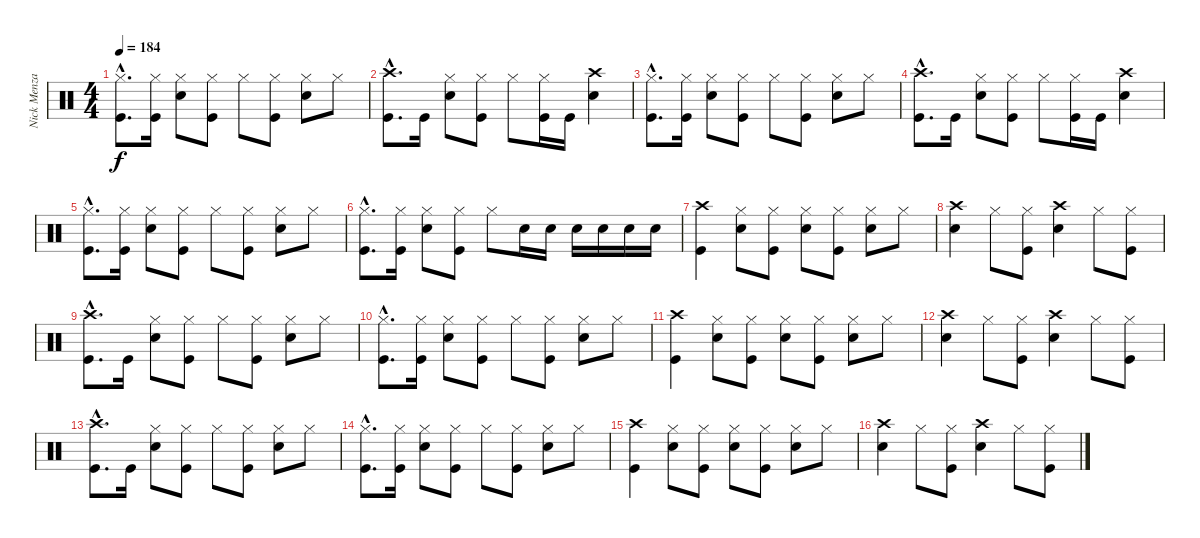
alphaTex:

\track ("Nick Menza" "Nick Menza") {instrument percussion}
\staff {score}
\articulation defaults
\ts (4 4)
\tempo 184
\clef neutral
\ks c
("Kick (hit)"{hac} "Hi-Hat (closed)"{hac}).8{d dy f} ("Kick (hit)" "Hi-Hat (closed)").16 ("Hi-Hat (closed)" "Snare (hit) 2").8 ("Kick (hit)" "Hi-Hat (closed)").8 "Hi-Hat (closed)".8 ("Kick (hit)" "Hi-Hat (closed)").8 ("Hi-Hat (closed)" "Snare (hit) 2").8 "Hi-Hat (closed)".8 |
("Kick (hit)"{hac} "Crash high (hit)"{hac}).8{d} "Kick (hit)".16 ("Hi-Hat (closed)" "Snare (hit) 2").8 ("Kick (hit)" "Hi-Hat (closed)").8 "Hi-Hat (closed)".8 ("Kick (hit)" "Hi-Hat (closed)").16 "Kick (hit)".16 ("Crash high (hit)" "Snare (hit) 2").4 |
("Kick (hit)"{hac} "Hi-Hat (closed)"{hac}).8{d} ("Kick (hit)" "Hi-Hat (closed)").16 ("Hi-Hat (closed)" "Snare (hit) 2").8 ("Kick (hit)" "Hi-Hat (closed)").8 "Hi-Hat (closed)".8 ("Kick (hit)" "Hi-Hat (closed)").8 ("Hi-Hat (closed)" "Snare (hit) 2").8 "Hi-Hat (closed)".8 |
("Kick (hit)"{hac} "Crash high (hit)"{hac}).8{d} "Kick (hit)".16 ("Hi-Hat (closed)" "Snare (hit) 2").8 ("Kick (hit)" "Hi-Hat (closed)").8 "Hi-Hat (closed)".8 ("Kick (hit)" "Hi-Hat (closed)").16 "Kick (hit)".16 ("Crash high (hit)" "Snare (hit) 2").4 |
("Kick (hit)"{hac} "Hi-Hat (closed)"{hac}).8{d} ("Kick (hit)" "Hi-Hat (closed)").16 ("Hi-Hat (closed)" "Snare (hit) 2").8 ("Kick (hit)" "Hi-Hat (closed)").8 "Hi-Hat (closed)".8 ("Kick (hit)" "Hi-Hat (closed)").8 ("Hi-Hat (closed)" "Snare (hit) 2").8 "Hi-Hat (closed)".8 |
("Kick (hit)"{hac} "Hi-Hat (closed)"{hac}).8{d} ("Kick (hit)" "Hi-Hat (closed)").16 ("Hi-Hat (closed)" "Snare (hit) 2").8 ("Kick (hit)" "Hi-Hat (closed)").8 "Hi-Hat (closed)".8 "Snare (hit) 2".16 "Snare (hit) 2".16 "Snare (hit) 2".16 "Snare (hit) 2".16 "Snare (hit) 2".16 "Snare (hit) 2".16 |
("Crash high (hit)" "Kick (hit)").4 ("Hi-Hat (closed)" "Snare (hit) 2").8 ("Kick (hit)" "Hi-Hat (closed)").8 ("Hi-Hat (closed)" "Snare (hit) 2").8 ("Kick (hit)" "Hi-Hat (closed)").8 ("Hi-Hat (closed)" "Snare (hit) 2").8 "Hi-Hat (closed)".8 |
("Crash high (hit)" "Snare (hit) 2").4 "Hi-Hat (closed)".8 ("Kick (hit)" "Hi-Hat (closed)").8 ("Crash high (hit)" "Snare (hit) 2").4 "Hi-Hat (closed)".8 ("Kick (hit)" "Hi-Hat (closed)").8 |
("Kick (hit)"{hac} "Crash high (hit)"{hac}).8{d} "Kick (hit)".16 ("Hi-Hat (closed)" "Snare (hit) 2").8 ("Kick (hit)" "Hi-Hat (closed)").8 "Hi-Hat (closed)".8 ("Kick (hit)" "Hi-Hat (closed)").8 ("Hi-Hat (closed)" "Snare (hit) 2").8 "Hi-Hat (closed)".8 |
("Kick (hit)"{hac} "Hi-Hat (closed)"{hac}).8{d} ("Kick (hit)" "Hi-Hat (closed)").16 ("Hi-Hat (closed)" "Snare (hit) 2").8 ("Kick (hit)" "Hi-Hat (closed)").8 "Hi-Hat (closed)".8 ("Kick (hit)" "Hi-Hat (closed)").8 ("Hi-Hat (closed)" "Snare (hit) 2").8 "Hi-Hat (closed)".8 |
("Crash high (hit)" "Kick (hit)").4 ("Hi-Hat (closed)" "Snare (hit) 2").8 ("Kick (hit)" "Hi-Hat (closed)").8 ("Hi-Hat (closed)" "Snare (hit) 2").8 ("Kick (hit)" "Hi-Hat (closed)").8 ("Hi-Hat (closed)" "Snare (hit) 2").8 "Hi-Hat (closed)".8 |
("Crash high (hit)" "Snare (hit) 2").4 "Hi-Hat (closed)".8 ("Kick (hit)" "Hi-Hat (closed)").8 ("Crash high (hit)" "Snare (hit) 2").4 "Hi-Hat (closed)".8 ("Kick (hit)" "Hi-Hat (closed)").8 |
("Kick (hit)"{hac} "Crash high (hit)"{hac}).8{d} "Kick (hit)".16 ("Hi-Hat (closed)" "Snare (hit) 2").8 ("Kick (hit)" "Hi-Hat (closed)").8 "Hi-Hat (closed)".8 ("Kick (hit)" "Hi-Hat (closed)").8 ("Hi-Hat (closed)" "Snare (hit) 2").8 "Hi-Hat (closed)".8 |
("Kick (hit)"{hac} "Hi-Hat (closed)"{hac}).8{d} ("Kick (hit)" "Hi-Hat (closed)").16 ("Hi-Hat (closed)" "Snare (hit) 2").8 ("Kick (hit)" "Hi-Hat (closed)").8 "Hi-Hat (closed)".8 ("Kick (hit)" "Hi-Hat (closed)").8 ("Hi-Hat (closed)" "Snare (hit) 2").8 "Hi-Hat (closed)".8 |
("Crash high (hit)" "Kick (hit)").4 ("Hi-Hat (closed)" "Snare (hit) 2").8 ("Kick (hit)" "Hi-Hat (closed)").8 ("Hi-Hat (closed)" "Snare (hit) 2").8 ("Kick (hit)" "Hi-Hat (closed)").8 ("Hi-Hat (closed)" "Snare (hit) 2").8 "Hi-Hat (closed)".8 |
("Crash high (hit)" "Snare (hit) 2").4 "Hi-Hat (closed)".8 ("Kick (hit)" "Hi-Hat (closed)").8 ("Crash high (hit)" "Snare (hit) 2").4 "Hi-Hat (closed)".8 ("Kick (hit)" "Hi-Hat (closed)").8
